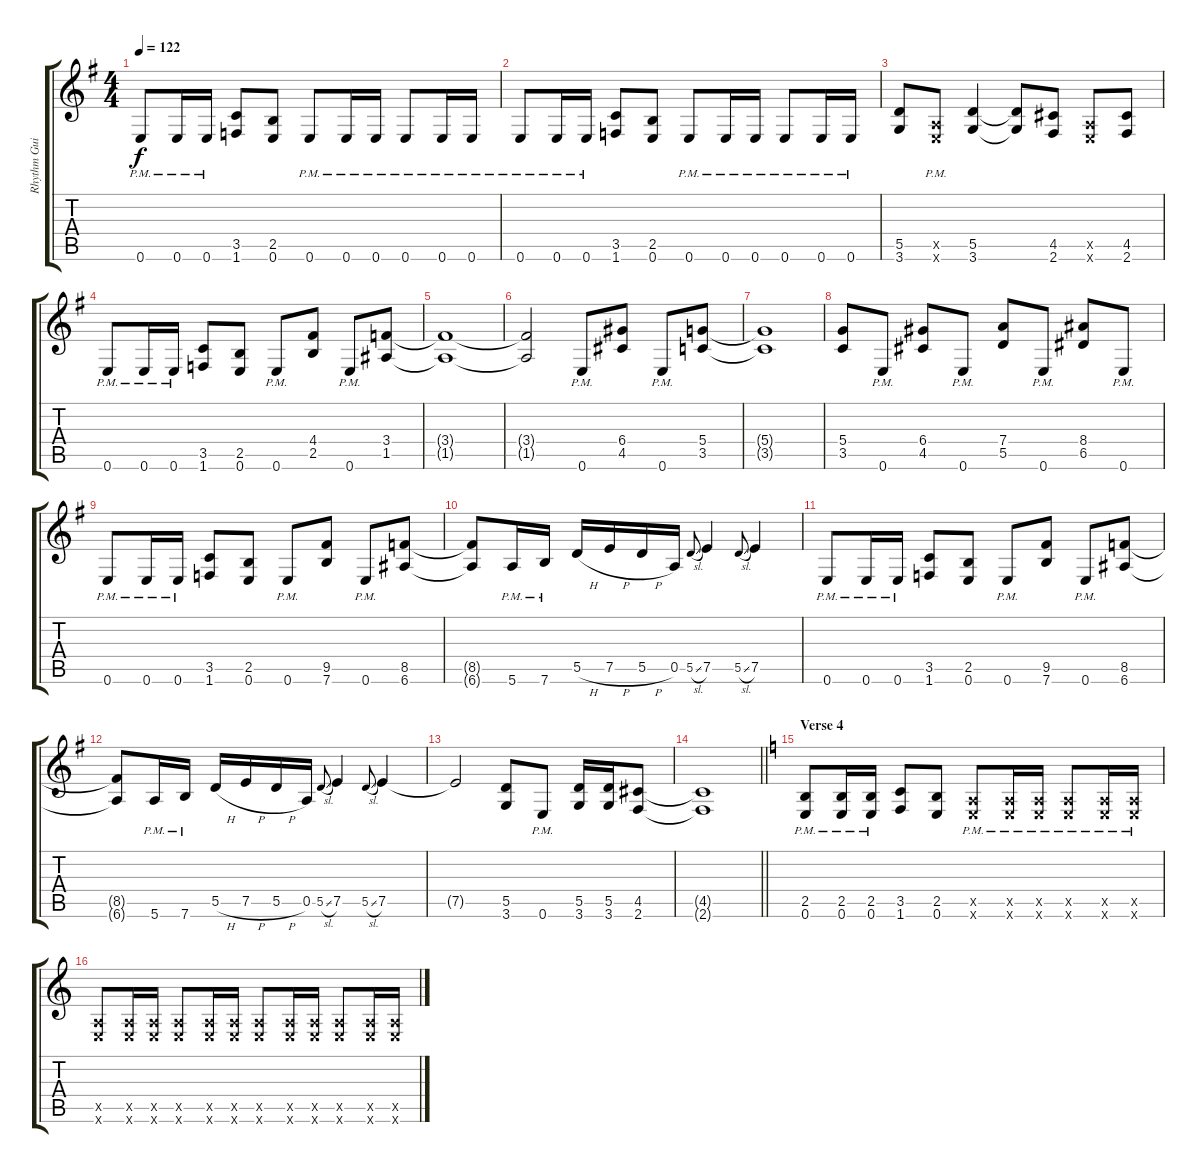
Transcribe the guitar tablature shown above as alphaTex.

\track ("Rhythm Guitar #1" "Rhythm Gui") {instrument distortionguitar}
\staff {score tabs}
\tuning (E4 B3 G3 D3 A2 E2) {hide}
\ts (4 4)
\tempo 122
\clef g2
\ks g
0.6{pm}.8{dy f} 0.6{pm}.16 0.6{pm}.16 (3.5 1.6).8 (2.5 0.6).8 0.6{pm}.8 0.6{pm}.16 0.6{pm}.16 0.6{pm}.8 0.6{pm}.16 0.6{pm}.16 |
0.6{pm}.8 0.6{pm}.16 0.6{pm}.16 (3.5 1.6).8 (2.5 0.6).8 0.6{pm}.8 0.6{pm}.16 0.6{pm}.16 0.6{pm}.8 0.6{pm}.16 0.6{pm}.16 |
(5.5 3.6).8 (0.5{x} 0.6{pm x}).8 (5.5 3.6).4 (5.5{t} 3.6{t}).8 (4.5 2.6).8 (0.5{x} 0.6{x}).8 (4.5 2.6).8 |
0.6{pm}.8 0.6{pm}.16 0.6{pm}.16 (3.5 1.6).8 (2.5 0.6).8 0.6{pm}.8 (4.4 2.5).8 0.6{pm}.8 (3.4 1.5).8 |
(3.4{t} 1.5{t}).1 |
(3.4{t} 1.5{t}).2 0.6{pm}.8 (6.4 4.5).8 0.6{pm}.8 (5.4 3.5).8 |
(5.4{t} 3.5{t}).1 |
(5.4 3.5).8 0.6{pm}.8 (6.4 4.5).8 0.6{pm}.8 (7.4 5.5).8 0.6{pm}.8 (8.4 6.5).8 0.6{pm}.8 |
0.6{pm}.8 0.6{pm}.16 0.6{pm}.16 (3.5 1.6).8 (2.5 0.6).8 0.6{pm}.8 (9.5 7.6).8 0.6{pm}.8 (8.5 6.6).8 |
(8.5{t} 6.6{t}).8 5.6{pm}.16 7.6{pm}.16 5.5{h}.16 7.5{h}.16 5.5{h}.16 0.5.16 5.5{sl}.8{gr onbeat} 7.5.4 5.5{sl}.8{gr onbeat} 7.5.4 |
0.6{pm}.8 0.6{pm}.16 0.6{pm}.16 (3.5 1.6).8 (2.5 0.6).8 0.6{pm}.8 (9.5 7.6).8 0.6{pm}.8 (8.5 6.6).8 |
(8.5{t} 6.6{t}).8 5.6{pm}.16 7.6{pm}.16 5.5{h}.16 7.5{h}.16 5.5{h}.16 0.5.16 5.5{sl}.8{gr onbeat} 7.5.4 5.5{sl}.8{gr onbeat} 7.5.4 |
7.5{t}.2 (5.5 3.6).8 0.6{pm}.8 (5.5 3.6).16 (5.5 3.6).16 (4.5 2.6).8 |
\barLineRight lightlight
(4.5{t} 2.6{t}).1 |
\section ("" "Verse 4")
\ks c
(2.5{pm} 0.6{pm}).8{volume 16} (2.5{pm} 0.6{pm}).16 (2.5{pm} 0.6{pm}).16 (3.5 1.6).8 (2.5 0.6).8 (0.5{x} 0.6{pm x}).8 (0.5{x} 0.6{pm x}).16 (0.5{x} 0.6{pm x}).16 (0.5{x} 0.6{pm x}).8 (0.5{x} 0.6{pm x}).16 (0.5{x} 0.6{pm x}).16 |
(0.5{x} 0.6{x}).8 (0.5{x} 0.6{x}).16 (0.5{x} 0.6{x}).16 (0.5{x} 0.6{x}).8 (0.5{x} 0.6{x}).16 (0.5{x} 0.6{x}).16 (0.5{x} 0.6{x}).8 (0.5{x} 0.6{x}).16 (0.5{x} 0.6{x}).16 (0.5{x} 0.6{x}).8 (0.5{x} 0.6{x}).16 (0.5{x} 0.6{x}).16
